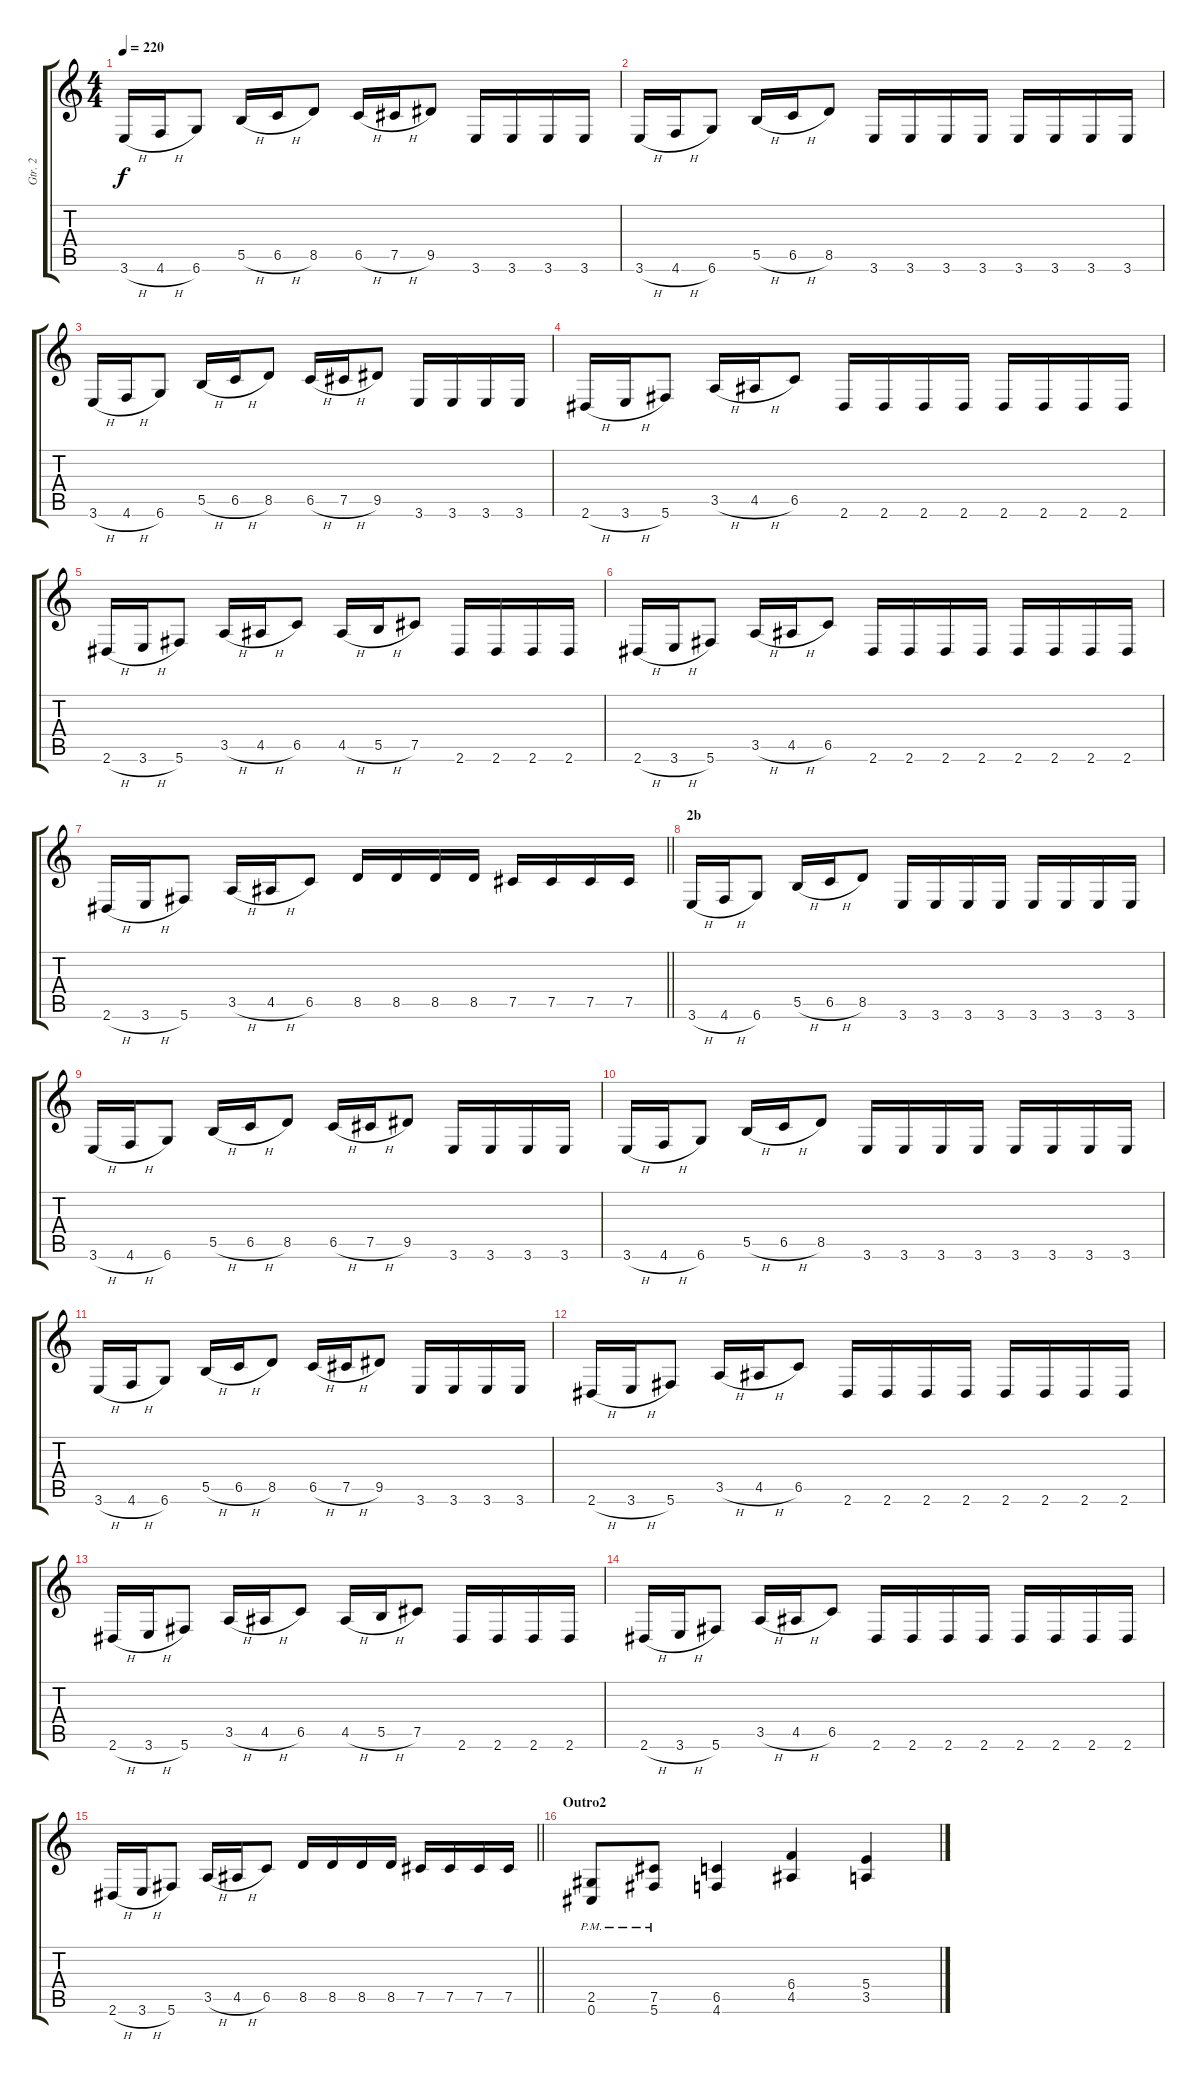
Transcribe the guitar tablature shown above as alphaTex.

\track ("Gtr. 2" "Gtr. 2") {instrument distortionguitar}
\staff {score tabs}
\tuning (Db4 Ab3 E3 B2 Gb2 Db2) {hide}
\ts (4 4)
\tempo 220
\clef g2
\ks c
3.6{h}.16{dy f} 4.6{h}.16 6.6.8 5.5{h}.16 6.5{h}.16 8.5.8 6.5{h}.16 7.5{h}.16 9.5.8 3.6.16 3.6.16 3.6.16 3.6.16 |
3.6{h}.16 4.6{h}.16 6.6.8 5.5{h}.16 6.5{h}.16 8.5.8 3.6.16 3.6.16 3.6.16 3.6.16 3.6.16 3.6.16 3.6.16 3.6.16 |
3.6{h}.16 4.6{h}.16 6.6.8 5.5{h}.16 6.5{h}.16 8.5.8 6.5{h}.16 7.5{h}.16 9.5.8 3.6.16 3.6.16 3.6.16 3.6.16 |
2.6{h}.16 3.6{h}.16 5.6.8 3.5{h}.16 4.5{h}.16 6.5.8 2.6.16 2.6.16 2.6.16 2.6.16 2.6.16 2.6.16 2.6.16 2.6.16 |
2.6{h}.16 3.6{h}.16 5.6.8 3.5{h}.16 4.5{h}.16 6.5.8 4.5{h}.16 5.5{h}.16 7.5.8 2.6.16 2.6.16 2.6.16 2.6.16 |
2.6{h}.16 3.6{h}.16 5.6.8 3.5{h}.16 4.5{h}.16 6.5.8 2.6.16 2.6.16 2.6.16 2.6.16 2.6.16 2.6.16 2.6.16 2.6.16 |
\barLineRight lightlight
2.6{h}.16 3.6{h}.16 5.6.8 3.5{h}.16 4.5{h}.16 6.5.8 8.5.16 8.5.16 8.5.16 8.5.16 7.5.16 7.5.16 7.5.16 7.5.16 |
\section ("" "2b")
3.6{h}.16 4.6{h}.16 6.6.8 5.5{h}.16 6.5{h}.16 8.5.8 3.6.16 3.6.16 3.6.16 3.6.16 3.6.16 3.6.16 3.6.16 3.6.16 |
3.6{h}.16 4.6{h}.16 6.6.8 5.5{h}.16 6.5{h}.16 8.5.8 6.5{h}.16 7.5{h}.16 9.5.8 3.6.16 3.6.16 3.6.16 3.6.16 |
3.6{h}.16 4.6{h}.16 6.6.8 5.5{h}.16 6.5{h}.16 8.5.8 3.6.16 3.6.16 3.6.16 3.6.16 3.6.16 3.6.16 3.6.16 3.6.16 |
3.6{h}.16 4.6{h}.16 6.6.8 5.5{h}.16 6.5{h}.16 8.5.8 6.5{h}.16 7.5{h}.16 9.5.8 3.6.16 3.6.16 3.6.16 3.6.16 |
2.6{h}.16 3.6{h}.16 5.6.8 3.5{h}.16 4.5{h}.16 6.5.8 2.6.16 2.6.16 2.6.16 2.6.16 2.6.16 2.6.16 2.6.16 2.6.16 |
2.6{h}.16 3.6{h}.16 5.6.8 3.5{h}.16 4.5{h}.16 6.5.8 4.5{h}.16 5.5{h}.16 7.5.8 2.6.16 2.6.16 2.6.16 2.6.16 |
2.6{h}.16 3.6{h}.16 5.6.8 3.5{h}.16 4.5{h}.16 6.5.8 2.6.16 2.6.16 2.6.16 2.6.16 2.6.16 2.6.16 2.6.16 2.6.16 |
\barLineRight lightlight
2.6{h}.16 3.6{h}.16 5.6.8 3.5{h}.16 4.5{h}.16 6.5.8 8.5.16 8.5.16 8.5.16 8.5.16 7.5.16 7.5.16 7.5.16 7.5.16 |
\section ("" "Outro2")
(2.5{pm} 0.6{pm}).8 (7.5{pm} 5.6{pm}).8 (6.5 4.6).4 (6.4 4.5).4 (5.4 3.5).4
